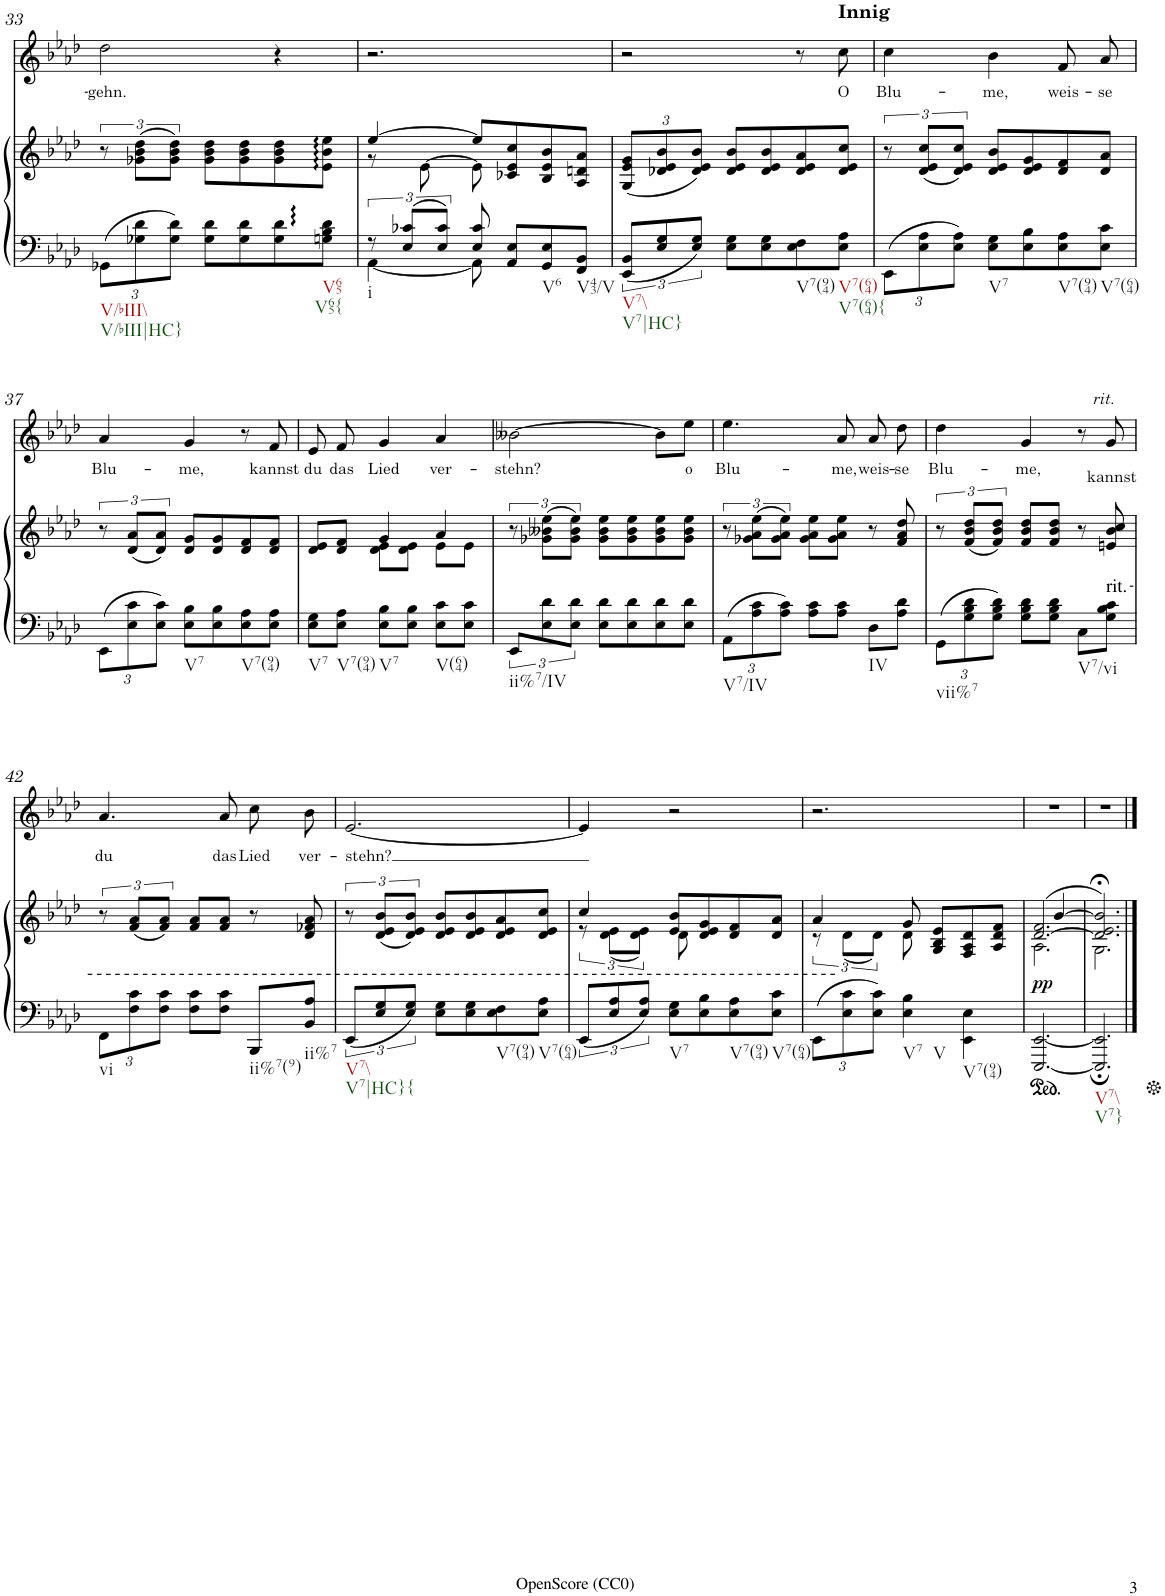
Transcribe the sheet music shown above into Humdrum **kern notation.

**kern	**kern	**dynam	**kern	**text
*part2	*part2	*part2	*part1	*part1
*staff3	*staff2	*staff2/3	*staff1	*staff1
*I"Piano	*	*	*I"Voice	*
*I'Pno	*	*	*	*
!!LO:PB:g=z
*clefF4	*clefG2	*	*clefG2	*
*k[b-e-a-d-]	*k[b-e-a-d-]	*	*k[b-e-a-d-]	*
*M3/4	*M3/4	*	*M3/4	*
*Xbrackettup	*	*	*	*
=33	=33	=33	=33	=33
!LO:TX:b:t=V/bIII\\	!	!	!	!
!LO:TX:b:t=V/bIII|HC}	!	!	!	!
!	!	!	!	!LO:LY:b
12GG-X\L	12r	.	2dd-\	-gehn.
12G-X\ 12d-\	(12g-X\ 12b-\ 12dd-\L	.	.	.
12G-\ 12d-\J	12g-\ 12b-\ 12dd-\J)	.	.	.
8G-\ 8d-\L	8g-\ 8b-\ 8dd-\L	.	.	.
8G-\ 8d-\	8g-\ 8b-\ 8dd-\	.	.	.
8G-\ 8d-\	8g-\ 8b-\ 8dd-\	.	4r	.
!LO:TX:b:t=V65	!	!	!	!
!LO:TX:b:t=V65{	!	!	!	!
8Gn\ 8B-\ 8d-\J	8e-\ 8b-\ 8ee-\J	.	.	.
=34	=34	=34	=34	=34
*brackettup	*	*	*	*
*^	*^	*	*	*
!LO:TX:b:t=i	!	!	!	!	!	!
12r	[4AA-\	[4ee-/	8r	.	2.r	.
12E-/ 12c-X/L	.	.	.	.	.	.
.	.	.	[>8e-\	.	.	.
12E-/ 12c-/J	.	.	.	.	.	.
8E-/ 8c-/	8AA-\]	8ee-/L]	8e-\]	.	.	.
8AA-/ 8E-/L	4.ryy	8c-X/ 8e-/ 8cc/	4.ryy	.	.	.
!LO:TX:b:t=V6	!	!	!	!	!	!
8GG/ 8E-/	.	8B-/ 8e-/ 8b-/	.	.	.	.
!LO:TX:b:t=V43/V	!	!	!	!	!	!
8FF/ 8BB-/J	.	8A-/ 8dn/ 8a-/J	.	.	.	.
*v	*v	*	*	*	*	*
*	*v	*v	*	*	*
=35	=35	=35	=35	=35
*	*Xbrackettup	*	*	*
!LO:TX:b:t=V7\\	!	!	!	!
!LO:TX:b:t=V7|HC}	!	!	!	!
12EE-/ 12BB-/L	(12G/ 12e-/ 12g/L	.	2r	.
12E-/ 12G/	12d-X/ 12e-/ 12b-/	.	.	.
12E-/ 12G/J	12d-/ 12e-/ 12b-/J)	.	.	.
8E-\ 8G\L	8d-/ 8e-/ 8b-/L	.	.	.
8E-\ 8G\	8d-/ 8e-/ 8b-/	.	.	.
!LO:TX:b:t=V7(94)	!	!	!	!
8E-\ 8F\	8d-/ 8e-/ 8a-/	.	8r	.
!	!	!	!LO:TX:a:B:t=Innig	!
!LO:TX:b:t=V7(64)	!	!	!	!
!LO:TX:b:t=V7(64){	!	!	!	!
!	!	!	!	!LO:LY:b
8E-\ 8A-\J	8d-/ 8e-/ 8cc/J	.	8cc\	O
=36	=36	=36	=36	=36
*Xbrackettup	*brackettup	*	*	*
!	!	!	!	!LO:LY:b
12EE-\L	12r	.	4cc\	Blu-
12E-\ 12A-\	(12d-/ 12e-/ 12cc/L	.	.	.
12E-\ 12A-\J	12d-/ 12e-/ 12cc/J)	.	.	.
!LO:TX:b:t=V7	!	!	!	!
!	!	!	!	!LO:LY:b
8E-\ 8G\L	8d-/ 8e-/ 8b-/L	.	4b-\	-me,
8E-\ 8B-\	8d-/ 8e-/ 8g/	.	.	.
!LO:TX:b:t=V7(94)	!	!	!	!
!	!	!	!	!LO:LY:b
8E-\ 8A-\	8d-/ 8f/	.	8f/	weis-
!LO:TX:b:t=V7(64)	!	!	!	!
!	!	!	!	!LO:LY:b
8E-\ 8c\J	8d-/ 8a-/J	.	8a-/	-se
!!LO:LB:g=z
=37	=37	=37	=37	=37
!	!	!	!	!LO:LY:b
12EE-\L	12r	.	4a-/	Blu-
12E-\ 12c\	(12d-/ 12a-/L	.	.	.
12E-\ 12c\J	12d-/ 12a-/J)	.	.	.
!LO:TX:b:t=V7	!	!	!	!
!	!	!	!	!LO:LY:b
8E-\ 8B-\L	8d-/ 8g/L	.	4g/	-me,
8E-\ 8B-\	8d-/ 8g/	.	.	.
!LO:TX:b:t=V7(94)	!	!	!	!
8E-\ 8A-\	8d-/ 8f/	.	8r	.
!	!	!	!	!LO:LY:b
8E-\ 8A-\J	8d-/ 8f/J	.	8f/	kannst
=38	=38	=38	=38	=38
*	*^	*	*	*
!LO:TX:b:t=V7	!	!	!	!	!
!	!	!	!	!	!LO:LY:b
8E-\ 8G\L	8d-/ 8e-/L	4ryy	.	8e-/	du
!LO:TX:b:t=V7(94)	!	!	!	!	!
!	!	!	!	!	!LO:LY:b
8E-\ 8A-\J	8d-/ 8f/J	.	.	8f/	das
!LO:TX:b:t=V7	!	!	!	!	!
!	!	!	!	!	!LO:LY:b
8E-\ 8B-\L	4g/	8d-\ 8e-\L	.	4g/	Lied
8E-\ 8B-\J	.	8d-\ 8e-\J	.	.	.
!LO:TX:b:t=V(64)	!	!	!	!	!
!	!	!	!	!	!LO:LY:b
8E-\ 8c\L	4a-/	8e-\L	.	4a-/	ver-
8E-\ 8c\J	.	8e-\J	.	.	.
*	*v	*v	*	*	*
=39	=39	=39	=39	=39
*brackettup	*	*	*	*
*	*^	*	*	*
!LO:TX:b:t=ii%7/IV	!	!	!	!	!
!	!	!	!	!	!LO:LY:b
*	*v	*v	*	*	*
12EE-/L	12r	.	[2b--X\	-stehn?
12E-\ 12d-\	(12g-X\ 12b--X\ 12ee-\L	.	.	.
12E-\ 12d-\J	12g-\ 12b--\ 12ee-\J)	.	.	.
8E-\ 8d-\L	8g-\ 8b--\ 8ee-\L	.	.	.
8E-\ 8d-\	8g-\ 8b--\ 8ee-\	.	.	.
8E-\ 8d-\	8g-\ 8b--\ 8ee-\	.	8b--\L]	.
!	!	!	!	!LO:LY:b
8E-\ 8d-\J	8g-\ 8b--\ 8ee-\J	.	8ee-\J	o
=40	=40	=40	=40	=40
*Xbrackettup	*	*	*	*
!LO:TX:b:t=V7/IV	!	!	!	!
!	!	!	!	!LO:LY:b
12AA-\L	12r	.	4.ee-\	Blu-
12A-\ 12c\	(12g-X\ 12a-\ 12ee-\L	.	.	.
12A-\ 12c\J	12g-\ 12a-\ 12ee-\J)	.	.	.
8A-\ 8c\L	8g-\ 8a-\ 8ee-\L	.	.	.
!	!	!	!	!LO:LY:b
8A-\ 8c\J	8g-\ 8a-\ 8ee-\J	.	8a-/	-me,
!LO:TX:b:t=IV	!	!	!	!
!	!	!	!	!LO:LY:b
8D-\L	8r	.	8a-/	weis-
!	!	!	!	!LO:LY:b
8A-\ 8d-\J	8f/ 8a-/ 8dd-/	.	8dd-\	-se
=41	=41	=41	=41	=41
!LO:TX:b:t=vii%7	!	!	!	!
!	!	!	!	!LO:LY:b
12GG\L	12r	.	4dd-\	Blu-
12G\ 12B-\ 12d-\	(12f/ 12b-/ 12dd-/L	.	.	.
12G\ 12B-\ 12d-\J	12f/ 12b-/ 12dd-/J)	.	.	.
!	!	!	!	!LO:LY:b
8G\ 8B-\ 8d-\L	8f/ 8b-/ 8dd-/L	.	4g/	-me,
8G\ 8B-\ 8d-\J	8f/ 8b-/ 8dd-/J	.	.	.
!LO:TX:b:t=V7/vi	!	!	!	!
8C\L	8r	.	8r	.
!	!	!	!LO:TX:a:i:t=rit.	!
!LO:TX:a:t=rit.	!	!	!	!
!	!	!	!	!LO:LY:b
8G\ 8B-\ 8c\J	8en/ 8b-/ 8cc/	.	8g/	kannst
!!LO:LB:g=z
=42	=42	=42	=42	=42
!LO:TX:b:t=vi	!	!	!	!
!	!	!	!	!LO:LY:b
12FF\L	12r	.	4.a-/	du
12F\ 12c\	(12f/ 12a-/L	.	.	.
12F\ 12c\J	12f/ 12a-/J)	.	.	.
8F\ 8c\L	8f/ 8a-/L	.	.	.
!	!	!	!	!LO:LY:b
8F\ 8c\J	8f/ 8a-/J	.	8a-/	das
!LO:TX:b:t=ii%7(9)	!	!	!	!
!	!	!	!	!LO:LY:b
8BBB-/L	8r	.	8cc\	Lied
!LO:TX:b:t=ii%7	!	!	!	!
!	!	!	!	!LO:LY:b
8BB-/ 8A-/J	8d-/ 8f-X/ 8a-/	.	8b-\	ver-
=43	=43	=43	=43	=43
*brackettup	*	*	*	*
!LO:TX:b:t=V7\\	!	!	!	!
!LO:TX:b:t=V7|HC}{	!	!	!	!
!	!	!	!	!LO:LY:b
12EE-/L	12r	.	[2.e-/	-stehn?
12E-/ 12G/	(12d-/ 12e-/ 12b-/L	.	.	.
12E-/ 12G/J	12d-/ 12e-/ 12b-/J)	.	.	.
8E-\ 8G\L	8d-/ 8e-/ 8b-/L	.	.	.
8E-\ 8G\	8d-/ 8e-/ 8b-/	.	.	.
!LO:TX:b:t=V7(94)	!	!	!	!
8E-\ 8F\	8d-/ 8e-/ 8a-/	.	.	.
!LO:TX:b:t=V7(64)	!	!	!	!
8E-\ 8A-\J	8d-/ 8e-/ 8cc/J	.	.	.
=44	=44	=44	=44	=44
*	*^	*	*	*
12EE-/L	4cc/	12r	.	4e-/]	.
12E-/ 12A-/	.	(12d-\ 12e-\L	.	.	.
12E-/ 12A-/J	.	12d-\ 12e-\J)	.	.	.
!LO:TX:b:t=V7	!	!	!	!	!
8E-\ 8G\L	8e-/ 8b-/L	8d-\	.	2r	.
8E-\ 8B-\	8d-/ 8e-/ 8g/	4.ryy	.	.	.
!LO:TX:b:t=V7(94)	!	!	!	!	!
8E-\ 8A-\	8d-/ 8f/	.	.	.	.
!LO:TX:b:t=V7(64)	!	!	!	!	!
8E-\ 8c\J	8d-/ 8a-/J	.	.	.	.
=45	=45	=45	=45	=45	=45
*Xbrackettup	*	*	*	*	*
12EE-\L	4a-/	12r	.	2.r	.
12E-\ 12c\	.	(12d-\L	.	.	.
12E-\ 12c\J	.	12d-\J)	.	.	.
!LO:TX:b:t=V7	!	!	!	!	!
!LO:TX:b:t=V	!	!	!	!	!
4E-\ 4B-\	8g/	8d-\	.	.	.
.	8G/ 8B-/ 8e-/L	4.ryy	.	.	.
!LO:TX:b:t=V7(94)	!	!	!	!	!
4EE-\ 4E-\	8F/ 8A-/ 8d-/	.	.	.	.
.	8A-/ 8d-/ 8f/J	.	.	.	.
=46	=46	=46	=46	=46	=46
*	*	*^	*	*	*
!	!	!	!	!LO:DY:a=2	!	!
[2.EEE-/ [<2.EE-/	([2.d-/ 2.f/	2.A-\	2ryy	pp	2.r	.
.	.	.	[4b-/	.	.	.
=47	=47	=47	=47	=47	=47	=47
!LO:TX:b:t=V7\\	!	!	!	!	!	!
!LO:TX:b:t=V7}	!	!	!	!	!	!
*	*	*v	*v	*	*	*
2.EEE-/]; 2.EE-/];	2.d-/];< 2.e-/;< 2.b-/];<)	2.G\	.	2.r	.
*	*v	*v	*	*	*
==	==	==	==	==
*-	*-	*-	*-	*-
